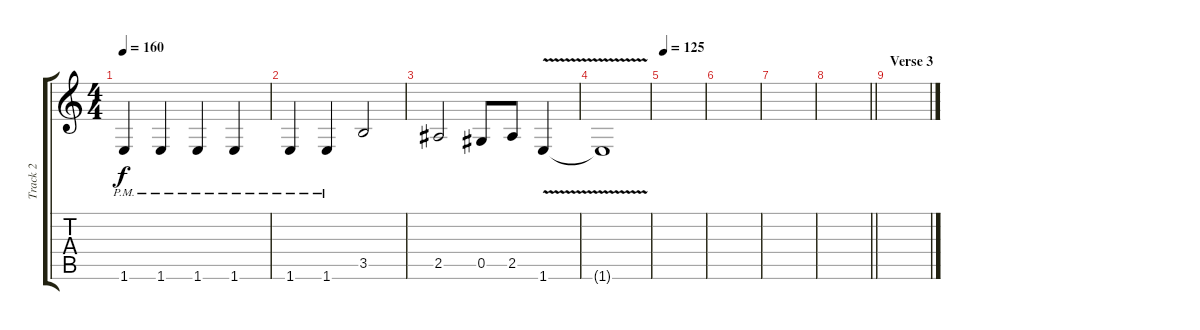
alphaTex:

\track ("Track 2" "Track 2") {instrument distortionguitar}
\staff {score tabs}
\tuning (Eb4 Bb3 Gb3 Db3 Ab2 Eb2) {hide}
\ts (4 4)
\tempo 160
\clef g2
\ks c
1.6{pm}.4{dy f} 1.6{pm}.4 1.6{pm}.4 1.6{pm}.4 |
1.6{pm}.4 1.6{pm}.4 3.5.2 |
2.5.2 0.5.8 2.5.8 1.6{v}.4 |
1.6{t}.1 |
\tempo 125
|
|
|
\barLineRight lightlight
|
\section ("" "Verse 3")
